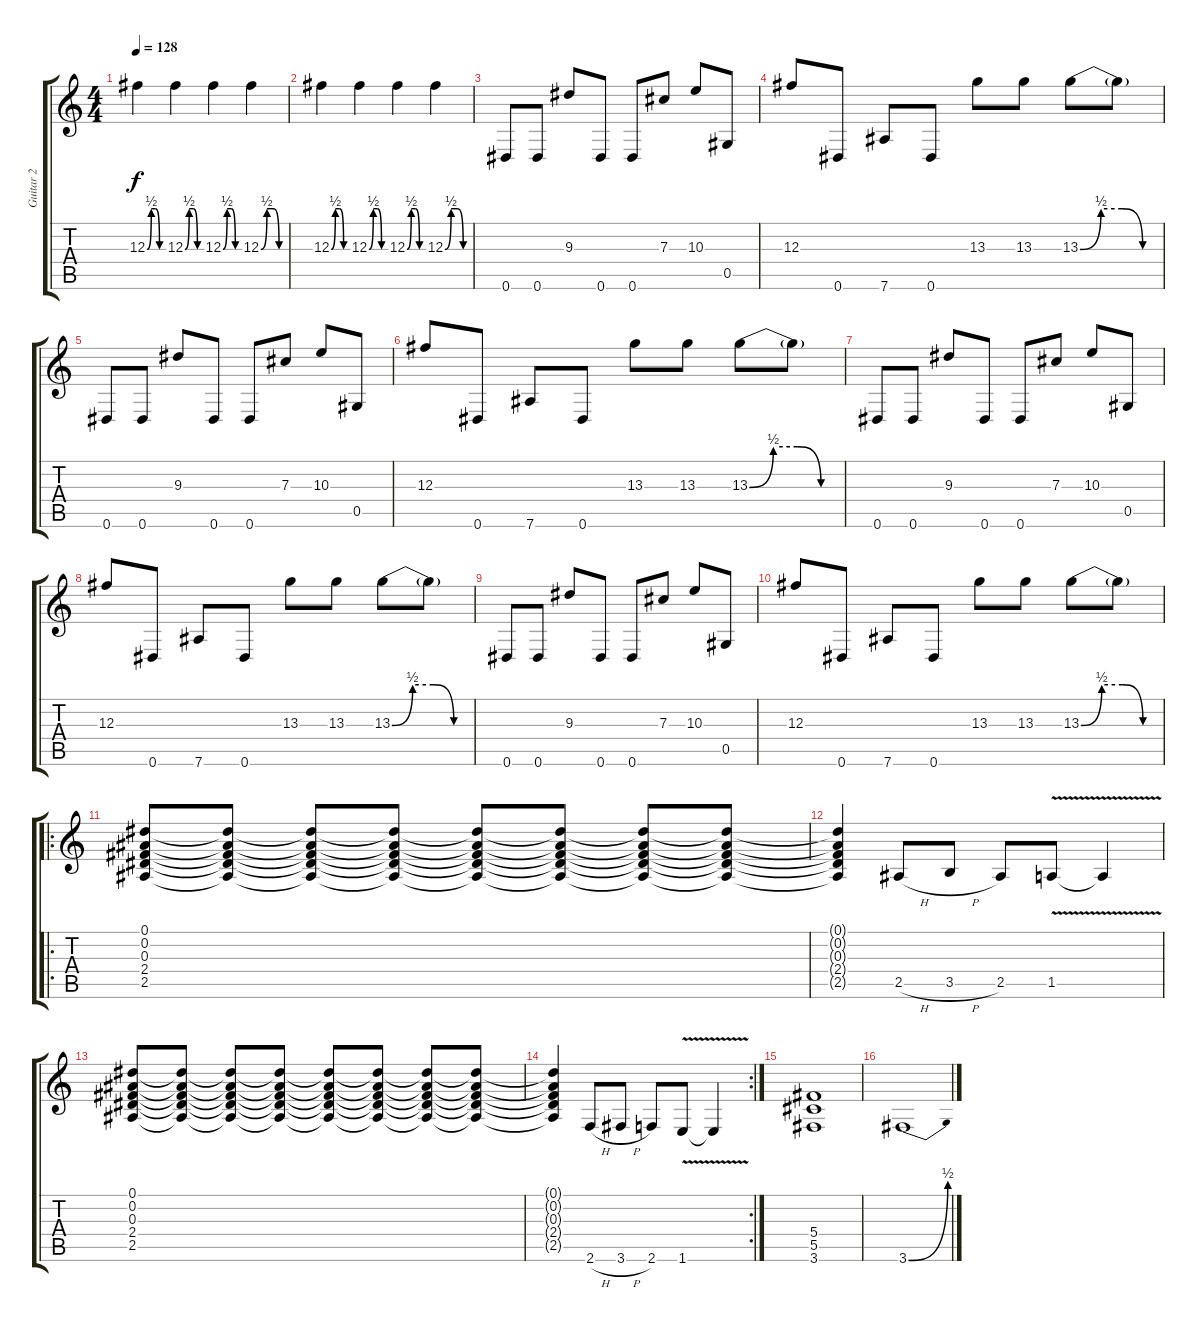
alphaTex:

\track ("Guitar 2" "Guitar 2") {instrument distortionguitar}
\staff {score tabs}
\tuning (Eb4 Bb3 Gb3 Db3 Ab2 Eb2) {hide}
\ts (4 4)
\tempo 128
\clef g2
\ks c
12.3{be (custom 0 0 15 2 30 2 45 0 60 0)}.4{dy f} 12.3{be (custom 0 0 15 2 30 2 45 0 60 0)}.4 12.3{be (custom 0 0 15 2 30 2 45 0 60 0)}.4 12.3{be (custom 0 0 15 2 30 2 45 0 60 0)}.4 |
12.3{be (custom 0 0 15 2 30 2 45 0 60 0)}.4 12.3{be (custom 0 0 15 2 30 2 45 0 60 0)}.4 12.3{be (custom 0 0 15 2 30 2 45 0 60 0)}.4 12.3{be (custom 0 0 15 2 30 2 45 0 60 0)}.4 |
0.6.8 0.6.8 9.3.8 0.6.8 0.6.8 7.3.8 10.3.8 0.5.8 |
12.3.8 0.6.8 7.6.8 0.6.8 13.3.8 13.3.8 13.3{be (custom 0 0 15 2 30 2 45 0 60 0)}.8 13.3{t}.8 |
0.6.8 0.6.8 9.3.8 0.6.8 0.6.8 7.3.8 10.3.8 0.5.8 |
12.3.8 0.6.8 7.6.8 0.6.8 13.3.8 13.3.8 13.3{be (custom 0 0 15 2 30 2 45 0 60 0)}.8 13.3{t}.8 |
0.6.8 0.6.8 9.3.8 0.6.8 0.6.8 7.3.8 10.3.8 0.5.8 |
12.3.8 0.6.8 7.6.8 0.6.8 13.3.8 13.3.8 13.3{be (custom 0 0 15 2 30 2 45 0 60 0)}.8 13.3{t}.8 |
0.6.8 0.6.8 9.3.8 0.6.8 0.6.8 7.3.8 10.3.8 0.5.8 |
12.3.8 0.6.8 7.6.8 0.6.8 13.3.8 13.3.8 13.3{be (custom 0 0 15 2 30 2 45 0 60 0)}.8 13.3{t}.8 |
\ro
(0.1 0.2 0.3 2.4 2.5).8 (0.1{t} 0.2{t} 0.3{t} 2.4{t} 2.5{t}).8 (0.1{t} 0.2{t} 0.3{t} 2.4{t} 2.5{t}).8 (0.1{t} 0.2{t} 0.3{t} 2.4{t} 2.5{t}).8 (0.1{t} 0.2{t} 0.3{t} 2.4{t} 2.5{t}).8 (0.1{t} 0.2{t} 0.3{t} 2.4{t} 2.5{t}).8 (0.1{t} 0.2{t} 0.3{t} 2.4{t} 2.5{t}).8 (0.1{t} 0.2{t} 0.3{t} 2.4{t} 2.5{t}).8 |
(0.1{t} 0.2{t} 0.3{t} 2.4{t} 2.5{t}).4 2.5{h}.8 3.5{h}.8 2.5.8 1.5{v}.8 1.5{t}.4 |
(0.1 0.2 0.3 2.4 2.5).8 (0.1{t} 0.2{t} 0.3{t} 2.4{t} 2.5{t}).8 (0.1{t} 0.2{t} 0.3{t} 2.4{t} 2.5{t}).8 (0.1{t} 0.2{t} 0.3{t} 2.4{t} 2.5{t}).8 (0.1{t} 0.2{t} 0.3{t} 2.4{t} 2.5{t}).8 (0.1{t} 0.2{t} 0.3{t} 2.4{t} 2.5{t}).8 (0.1{t} 0.2{t} 0.3{t} 2.4{t} 2.5{t}).8 (0.1{t} 0.2{t} 0.3{t} 2.4{t} 2.5{t}).8 |
\rc 2
(0.1{t} 0.2{t} 0.3{t} 2.4{t} 2.5{t}).4 2.6{h}.8 3.6{h}.8 2.6.8 1.6{v}.8 1.6{t}.4 |
(5.4 5.5 3.6).1 |
3.6{be (bend 0 0 60 2)}.1
